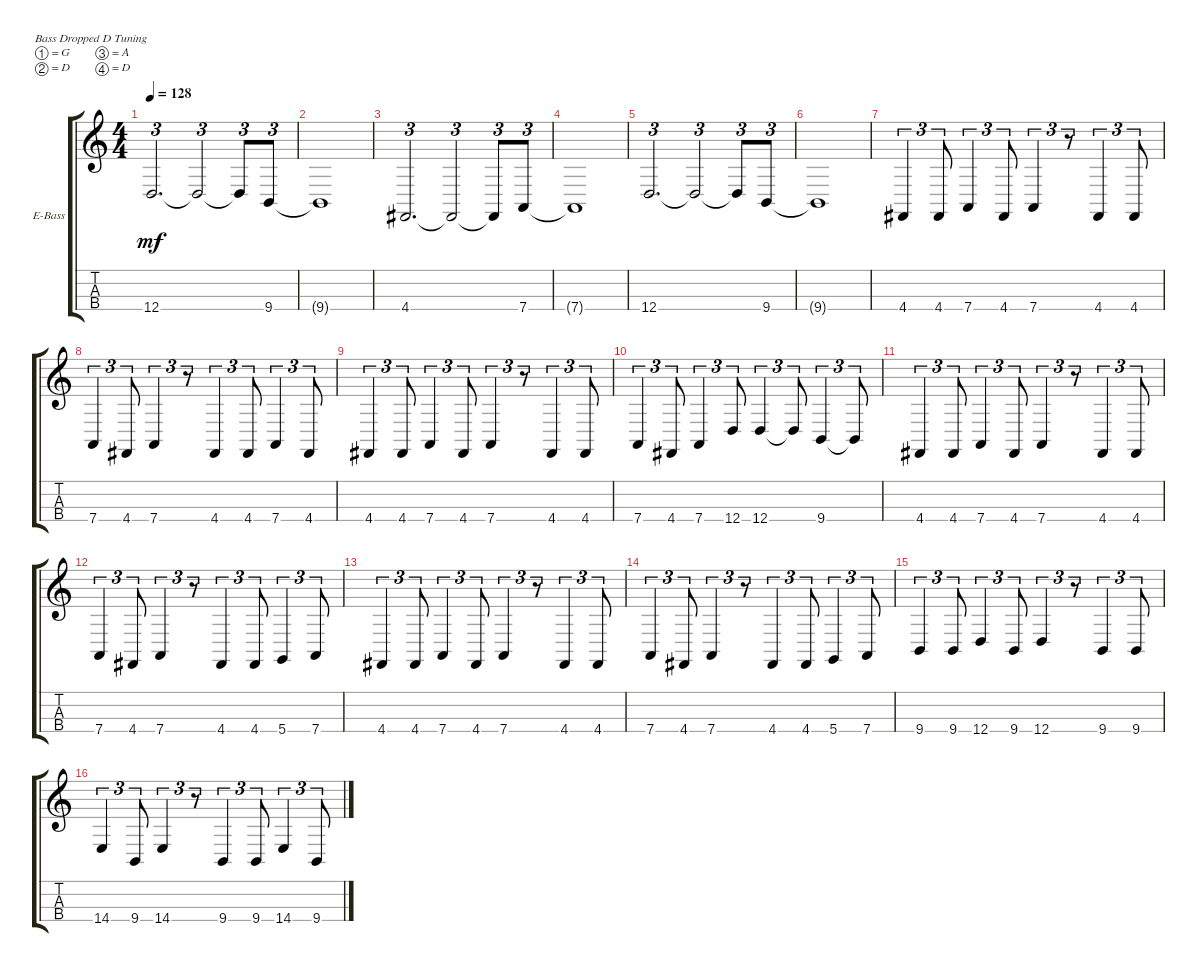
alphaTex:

\defaultSystemsLayout 4
\bracketExtendMode groupsimilarinstruments
\firstSystemTrackNameOrientation horizontal
\otherSystemsTrackNameOrientation horizontal
\track ("Electric Bass" "E-Bass") {instrument electricbassfinger}
\staff {score tabs}
\tuning (G2 D2 A1 D1)
\ts (4 4)
\tempo 128
\clef g2
\ks c
12.4.2{d tu (3 2) dy mf} 12.4{t}.2{tu (3 2)} 12.4{t}.8{tu (3 2)} 9.4.8{tu (3 2)} |
9.4{t}.1 |
4.4.2{d tu (3 2)} 4.4{t}.2{tu (3 2)} 4.4{t}.8{tu (3 2)} 7.4.8{tu (3 2)} |
7.4{t}.1 |
12.4.2{d tu (3 2)} 12.4{t}.2{tu (3 2)} 12.4{t}.8{tu (3 2)} 9.4.8{tu (3 2)} |
9.4{t}.1 |
4.4.4{tu (3 2)} 4.4.8{tu (3 2)} 7.4.4{tu (3 2)} 4.4.8{tu (3 2)} 7.4.4{tu (3 2)} r.8{tu (3 2)} 4.4.4{tu (3 2)} 4.4.8{tu (3 2)} |
7.4.4{tu (3 2)} 4.4.8{tu (3 2)} 7.4.4{tu (3 2)} r.8{tu (3 2)} 4.4.4{tu (3 2)} 4.4.8{tu (3 2)} 7.4.4{tu (3 2)} 4.4.8{tu (3 2)} |
4.4.4{tu (3 2)} 4.4.8{tu (3 2)} 7.4.4{tu (3 2)} 4.4.8{tu (3 2)} 7.4.4{tu (3 2)} r.8{tu (3 2)} 4.4.4{tu (3 2)} 4.4.8{tu (3 2)} |
7.4.4{tu (3 2)} 4.4.8{tu (3 2)} 7.4.4{tu (3 2)} 12.4.8{tu (3 2)} 12.4.4{tu (3 2)} 12.4{t}.8{tu (3 2)} 9.4.4{tu (3 2)} 9.4{t}.8{tu (3 2)} |
4.4.4{tu (3 2)} 4.4.8{tu (3 2)} 7.4.4{tu (3 2)} 4.4.8{tu (3 2)} 7.4.4{tu (3 2)} r.8{tu (3 2)} 4.4.4{tu (3 2)} 4.4.8{tu (3 2)} |
7.4.4{tu (3 2)} 4.4.8{tu (3 2)} 7.4.4{tu (3 2)} r.8{tu (3 2)} 4.4.4{tu (3 2)} 4.4.8{tu (3 2)} 5.4.4{tu (3 2)} 7.4.8{tu (3 2)} |
4.4.4{tu (3 2)} 4.4.8{tu (3 2)} 7.4.4{tu (3 2)} 4.4.8{tu (3 2)} 7.4.4{tu (3 2)} r.8{tu (3 2)} 4.4.4{tu (3 2)} 4.4.8{tu (3 2)} |
7.4.4{tu (3 2)} 4.4.8{tu (3 2)} 7.4.4{tu (3 2)} r.8{tu (3 2)} 4.4.4{tu (3 2)} 4.4.8{tu (3 2)} 5.4.4{tu (3 2)} 7.4.8{tu (3 2)} |
9.4.4{tu (3 2)} 9.4.8{tu (3 2)} 12.4.4{tu (3 2)} 9.4.8{tu (3 2)} 12.4.4{tu (3 2)} r.8{tu (3 2)} 9.4.4{tu (3 2)} 9.4.8{tu (3 2)} |
14.4.4{tu (3 2)} 9.4.8{tu (3 2)} 14.4.4{tu (3 2)} r.8{tu (3 2)} 9.4.4{tu (3 2)} 9.4.8{tu (3 2)} 14.4.4{tu (3 2)} 9.4.8{tu (3 2)}
